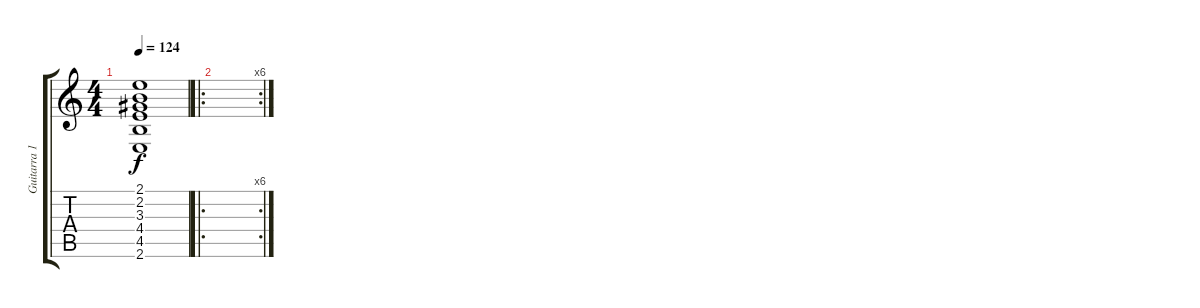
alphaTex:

\track ("Guitarra 1" "Guitarra 1") {instrument electricguitarclean}
\staff {score tabs}
\tuning (D4 A3 F3 C3 G2 D2) {hide}
\ts (4 4)
\tempo 124
\clef g2
\ks c
(2.1{t} 2.2{t} 3.3{t} 4.4{t} 4.5{t} 2.6{t}).1{dy f} |
\ro
\rc 6
